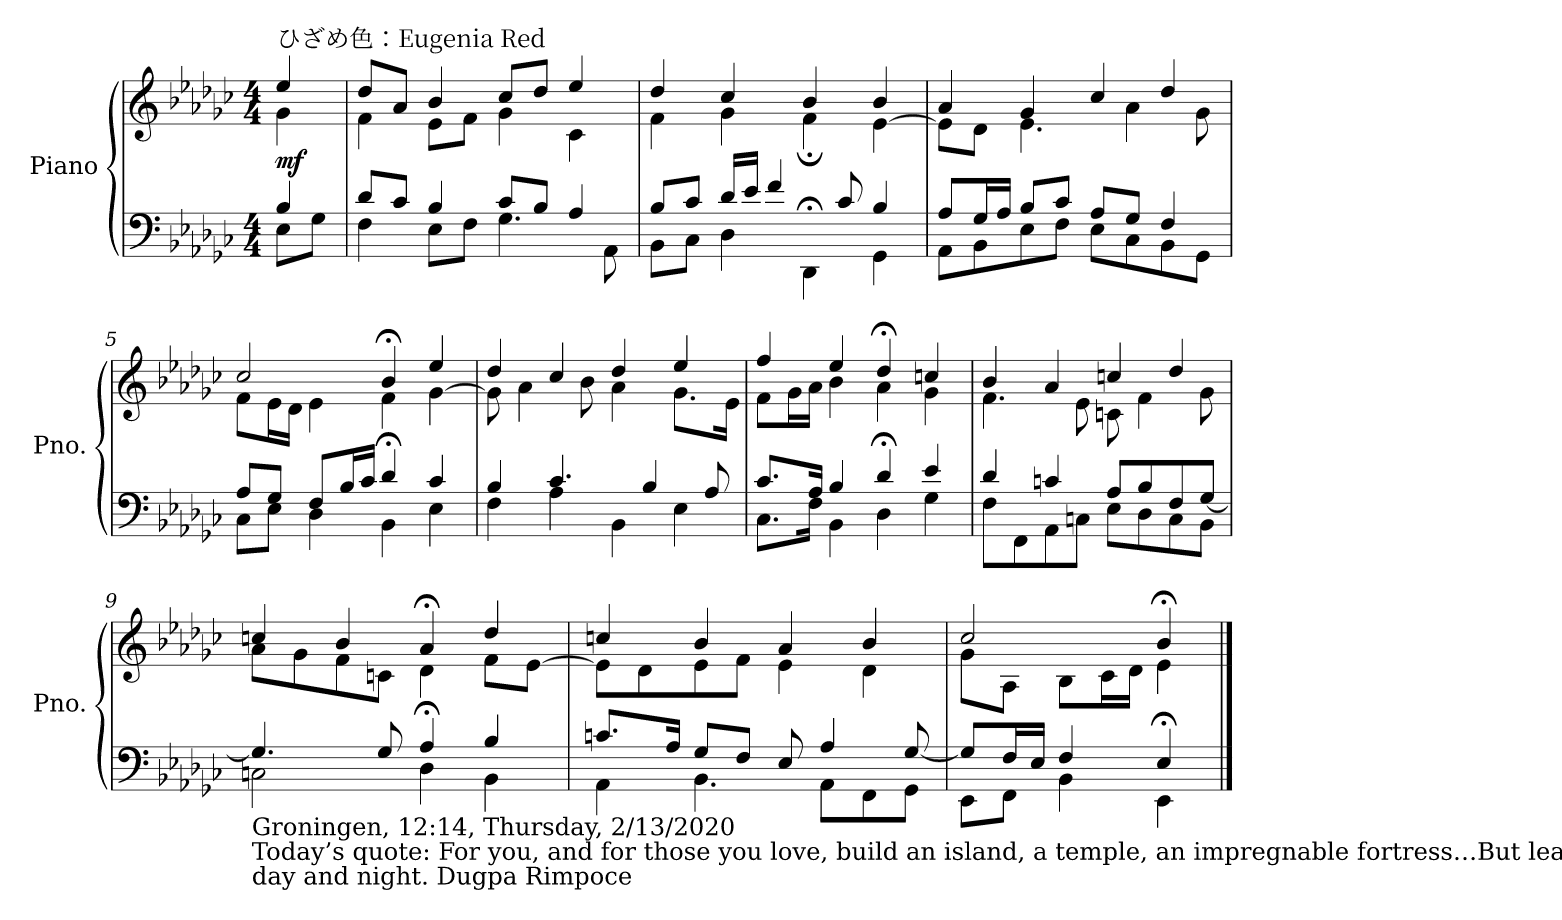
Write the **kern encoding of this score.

**kern	**kern	**dynam
*part1	*part1	*part1
*staff2	*staff1	*staff1/2
*I"Piano	*	*
*I'Pno.	*	*
*clefF4	*clefG2	*
*k[b-e-a-d-g-c-]	*k[b-e-a-d-g-c-]	*
*M4/4	*M4/4	*
*MM40	*MM40	*
=1	=1	=1
*^	*^	*
!	!	!LO:TX:a:t=ひざめ色：Eugenia Red	!	!
!	!	!	!	!LO:DY:b
8E-\L	4B-/	4g-\	4ee-/	mf
8G-\J	.	.	.	.
=2	=2	=2	=2	=2
4F\	8d-/L	4f\	8dd-/L	.
.	8c-/J	.	8a-/J	.
8E-\L	4B-/	8e-\L	4b-/	.
8F\J	.	8f\J	.	.
4.G-\	8c-/L	4g-\	8cc-/L	.
.	8B-/J	.	8dd-/J	.
.	4A-/	4c-\	4ee-/	.
8AA-\	.	.	.	.
=3	=3	=3	=3	=3
8BB-\L	8B-/L	4f\	4dd-/	.
8C-\J	8c-/J	.	.	.
4D-\	16d-/LL	4g-\	4cc-/	.
.	16e-/JJ	.	.	.
.	4f/	.	.	.
4DD-;\	.	4f\	4b-;</	.
.	8c-/	.	.	.
4GG-\	4B-/	[4e-\	4b-/	.
=4	=4	=4	=4	=4
8AA-\L	8A-/L	8e-\L]	4a-/	.
8BB-\	16G-/L	8d-\J	.	.
.	16A-/JJ	.	.	.
8E-\	8B-/L	4.e-\	4g-/	.
8F\J	8c-/J	.	.	.
8E-\L	8A-/L	.	4cc-/	.
8C-\	8G-/J	4a-\	.	.
8BB-\	4F/	.	4dd-/	.
8GG-\J	.	8g-\	.	.
!!LO:LB:g=z	!!
=5	=5	=5	=5	=5
8C-\L	8A-/L	8f\L	2cc-/	.
8E-\J	8G-/J	16e-\L	.	.
.	.	16d-\JJ	.	.
4D-\	8F/L	4e-\	.	.
.	16B-/L	.	.	.
.	16c-/JJ	.	.	.
4BB-;\	4d-/	4f;<\	4b-/	.
4E-\	4c-/	[4g-\	4ee-/	.
=6	=6	=6	=6	=6
4F\	4B-/	8g-\]	4dd-/	.
.	.	4a-\	.	.
4A-\	4.c-/	.	4cc-/	.
.	.	8b-\	.	.
4BB-\	.	4a-\	4dd-/	.
.	4B-/	.	.	.
4E-\	.	8.g-\L	4ee-/	.
.	8A-/	.	.	.
.	.	16e-\Jk	.	.
=7	=7	=7	=7	=7
8.C-\L	8.c-/L	8f\L	4ff/	.
.	.	16g-\L	.	.
16F\Jk	16A-/Jk	16a-\JJ	.	.
4BB-\	4B-/	4b-\	4ee-/	.
4D-;\	4d-/	4a-;<\	4dd-/	.
4G-\	4e-/	4g-\	4ccn/	.
=8	=8	=8	=8	=8
8F\L	4d-/	4.f\	4b-/	.
8FF\	.	.	.	.
8AA-\	4cn/	.	4a-/	.
8Cn\J	.	8e-\	.	.
8E-\L	8A-/L	8cn\	4ccn/	.
8D-\	8B-/	4f\	.	.
8C\	8F/	.	4dd-/	.
8BB-\J	[8G-/J	8g-\	.	.
!!LO:LB:g=z	!!
=9	=9	=9	=9	=9
!LO:TX:b:t=Groningen, 12&colon;14, Thursday, 2/13/2020	!	!	!	!
!LO:TX:b:t=Today’s quote&colon; For you, and for those you love, build an island, a temple, an impregnable fortress…But leave the door open,	!	!	!	!
!LO:TX:b:t=day and night. Dugpa Rimpoce	!	!	!	!
2Cn\	4.G-/]	8a-\L	4ccn/	.
.	.	8g-\	.	.
.	.	8f\	4b-/	.
.	8G-/	8cn\J	.	.
4D-;\	4A-/	4d-;<\	4a-/	.
4BB-\	4B-/	8f\L	4dd-/	.
.	.	[8e-\J	.	.
=10	=10	=10	=10	=10
4AA-\	8.cn/L	8e-\L]	4ccn/	.
.	.	8d-\	.	.
.	16A-/Jk	.	.	.
4.BB-\	8G-/L	8e-\	4b-/	.
.	8F/J	8f\J	.	.
.	8E-/	4e-\	4a-/	.
8AA-\L	4A-/	.	.	.
8FF\	.	4d-\	4b-/	.
8GG-\J	[8G-/	.	.	.
=11	=11	=11	=11	=11
8EE-\L	8G-/L]	8g-\L	2cc-/	.
8FF\J	16F/L	8A-\J	.	.
.	16E-/JJ	.	.	.
4BB-\	4F/	8B-\L	.	.
.	.	16c-\L	.	.
.	.	16d-\JJ	.	.
4EE-;\	4E-/	4e-;<\	4b-/	.
*v	*v	*	*	*
*	*v	*v	*
==	==	==
*-	*-	*-
